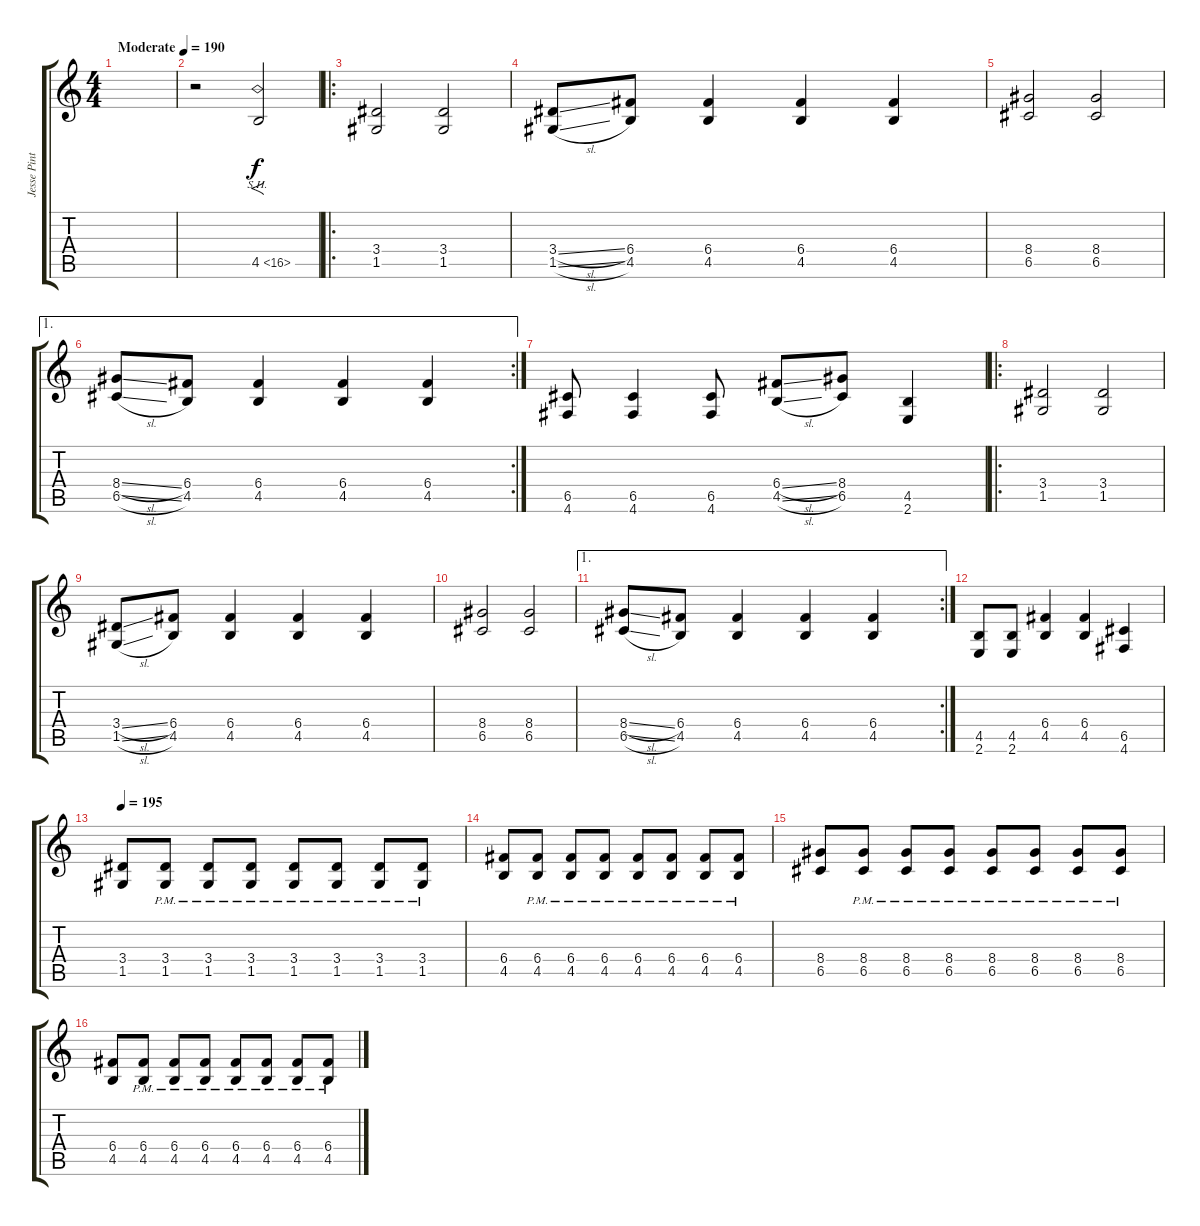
\track ("Jesse Pintado - Guitar" "Jesse Pint") {instrument distortionguitar}
\staff {score tabs}
\tuning (D4 A3 F3 C3 G2 D2) {hide}
\ts (4 4)
\tempo (190 "Moderate")
\clef g2
\ks c
|
r.2 4.5{sh 12}.2{f} |
\ro
(3.4 1.5).2 (3.4 1.5).2 |
(3.4{sl} 1.5{sl}).8 (6.4 4.5).8 (6.4 4.5).4 (6.4 4.5).4 (6.4 4.5).4 |
(8.4 6.5).2 (8.4 6.5).2 |
\ae 1
\rc 2
(8.4{sl} 6.5{sl}).8 (6.4 4.5).8 (6.4 4.5).4 (6.4 4.5).4 (6.4 4.5).4 |
(6.5 4.6).8 (6.5 4.6).4 (6.5 4.6).8 (6.4{sl} 4.5{sl}).8 (8.4 6.5).8 (4.5 2.6).4 |
\ro
(3.4 1.5).2 (3.4 1.5).2 |
(3.4{sl} 1.5{sl}).8 (6.4 4.5).8 (6.4 4.5).4 (6.4 4.5).4 (6.4 4.5).4 |
(8.4 6.5).2 (8.4 6.5).2 |
\ae 1
\rc 2
(8.4{sl} 6.5{sl}).8 (6.4 4.5).8 (6.4 4.5).4 (6.4 4.5).4 (6.4 4.5).4 |
(4.5 2.6).8 (4.5 2.6).8 (6.4 4.5).4 (6.4 4.5).4 (6.5 4.6).4 |
\tempo 195
(3.4 1.5).8 (3.4{pm} 1.5{pm}).8 (3.4{pm} 1.5{pm}).8 (3.4{pm} 1.5{pm}).8 (3.4{pm} 1.5{pm}).8 (3.4{pm} 1.5{pm}).8 (3.4{pm} 1.5{pm}).8 (3.4{pm} 1.5{pm}).8 |
(6.4 4.5).8 (6.4{pm} 4.5{pm}).8 (6.4{pm} 4.5{pm}).8 (6.4{pm} 4.5{pm}).8 (6.4{pm} 4.5{pm}).8 (6.4{pm} 4.5{pm}).8 (6.4{pm} 4.5{pm}).8 (6.4{pm} 4.5{pm}).8 |
(8.4 6.5).8 (8.4{pm} 6.5{pm}).8 (8.4{pm} 6.5{pm}).8 (8.4{pm} 6.5{pm}).8 (8.4{pm} 6.5{pm}).8 (8.4{pm} 6.5{pm}).8 (8.4{pm} 6.5{pm}).8 (8.4{pm} 6.5{pm}).8 |
(6.4 4.5).8 (6.4{pm} 4.5{pm}).8 (6.4{pm} 4.5{pm}).8 (6.4{pm} 4.5{pm}).8 (6.4{pm} 4.5{pm}).8 (6.4{pm} 4.5{pm}).8 (6.4{pm} 4.5{pm}).8 (6.4{pm} 4.5{pm}).8
